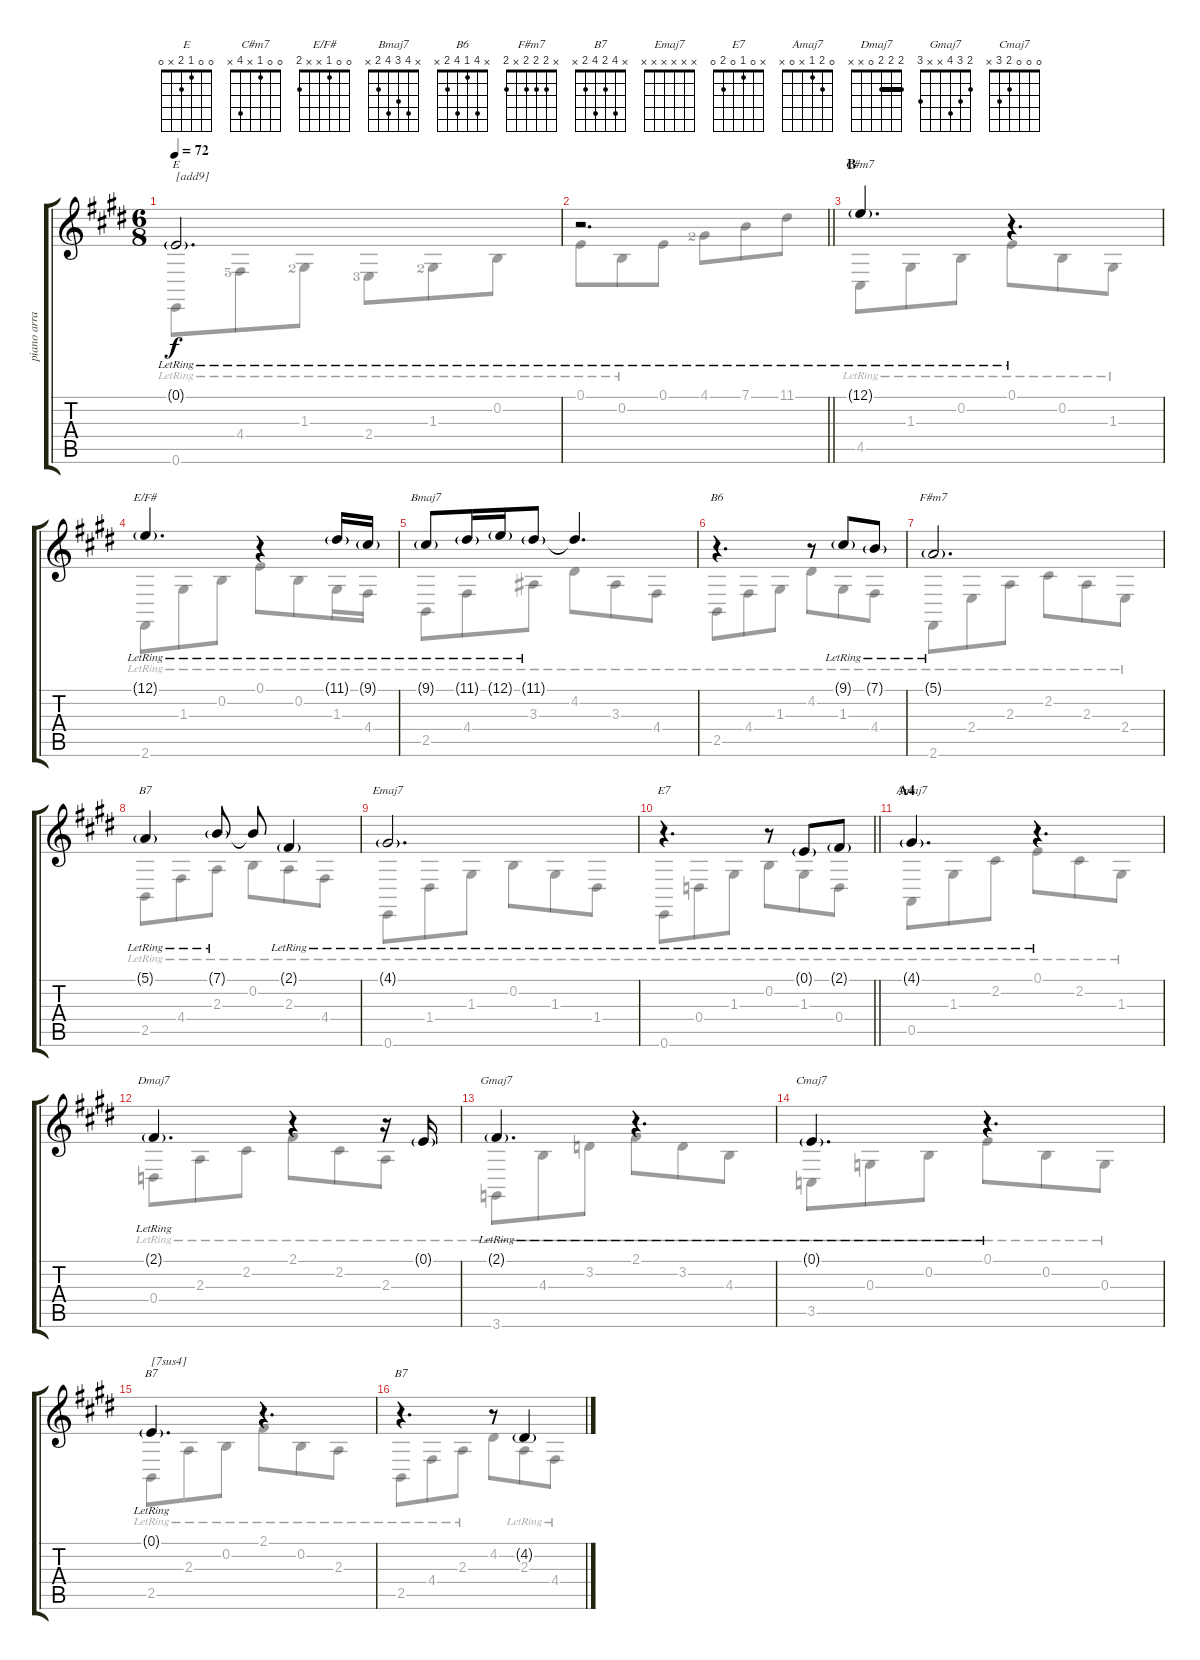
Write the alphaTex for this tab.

\track ("piano arranged for guitar" "piano arra") {instrument acousticgrandpiano}
\staff {score tabs}
\tuning (E4 B3 G3 D3 A2 E2) {hide}
\chord ("E" 0 0 1 2 x 0)
\chord ("C#m7" 0 0 1 x 4 x)
\chord ("E/F#" 0 0 1 x x 2)
\chord ("Bmaj7" x 4 3 4 2 x)
\chord ("B6" x 4 1 4 2 x)
\chord ("F#m7" x 2 2 2 x 2)
\chord ("B7" x 0 2 4 2 x)
\chord ("Emaj7" x x x x x x)
\chord ("E7" x 0 1 0 2 0)
\chord ("Amaj7" 0 2 1 x 0 x)
\chord ("Dmaj7" 2 2 2 0 x x) {barre 2}
\chord ("Gmaj7" 2 3 4 x x 3)
\chord ("Cmaj7" 0 0 0 2 3 x)
\chord ("B7" 2 0 2 x 2 x)
\chord ("B7" x 4 2 4 2 x)
\voice
\ts (6 8)
\tempo 72
\clef g2
\ks c#minor
0.1{g lr}.2{d ch "E" txt "[add9]" dy f} |
\barLineRight lightlight
r.2{d} |
\section ("" "B")
12.1{g lr}.4{d ch "C#m7"} r.4{d} |
12.1{g lr}.4{d ch "E/F#"} r.4 11.1{g lr}.16 9.1{g lr}.16 |
\ks e
9.1{g lr}.8{ch "Bmaj7"} 11.1{g lr}.16 12.1{g lr}.16 11.1{g lr}.8 11.1{t}.4{d} |
\ks c#minor
r.4{d ch "B6"} r.8 9.1{g lr}.8 7.1{g lr}.8 |
5.1{g lr}.2{d ch "F#m7"} |
5.1{g lr}.4{ch "B7"} 7.1{g lr}.8 7.1{t}.8 2.1{g lr}.4 |
4.1{g lr}.2{d ch "Emaj7"} |
\barLineRight lightlight
r.4{d ch "E7"} r.8 0.1{g lr}.8 2.1{g lr}.8 |
\section ("" "A4")
\ks e
4.1{g lr}.4{d ch "Amaj7"} r.4{d} |
\ks c#minor
2.1{g lr}.4{d ch "Dmaj7"} r.4 r.16 0.1{g}.16 |
2.1{g lr}.4{d ch "Gmaj7"} r.4{d} |
0.1{g lr}.4{d ch "Cmaj7"} r.4{d} |
\ks e
0.1{g lr}.4{d ch "B7" txt "[7sus4]"} r.4{d} |
\ks c#minor
r.4{d ch "B7"} r.8 4.2{g}.4
\voice
\clef g2
\ottava regular
\simile none
\ks c#minor
0.6{lr}.8{dy f} 4.4{lr lf 5}.8{beam merge} 1.3{lr lf 2}.8{beam split} 2.4{lr lf 3}.8{beam merge} 1.3{lr lf 2}.8 0.2{lr}.8 |
\barLineRight lightlight
0.1{lr}.8 0.2{lr}.8 0.1.8 4.1{lf 2}.8 7.1.8 11.1.8 |
4.5{lr}.8 1.3{lr}.8{beam merge} 0.2{lr}.8{beam split} 0.1{lr}.8{beam merge} 0.2{lr}.8 1.3{lr}.8 |
2.6{lr}.8 1.3{lr}.8{beam merge} 0.2{lr}.8{beam split} 0.1{lr}.8{beam merge} 0.2{lr}.8 1.3{lr}.16 4.4{lr}.16 |
\ks e
2.5{lr}.8 4.4{lr}.8{beam merge} 3.3{lr}.8{beam split} 4.2{lr}.8{beam merge} 3.3{lr}.8 4.4{lr}.8 |
\ks c#minor
2.5{lr}.8 4.4{lr}.8{beam merge} 1.3{lr}.8{beam split} 4.2{lr}.8{beam merge} 1.3{lr}.8 4.4{lr}.8 |
2.6{lr}.8 2.4{lr}.8{beam merge} 2.3{lr}.8{beam split} 2.2{lr}.8{beam merge} 2.3{lr}.8 2.4{lr}.8 |
2.5{lr}.8 4.4{lr}.8{beam merge} 2.3{lr}.8{beam split} 0.2{lr}.8{beam merge} 2.3{lr}.8 4.4{lr}.8 |
0.6{lr}.8 1.4{lr}.8{beam merge} 1.3{lr}.8{beam split} 0.2{lr}.8{beam merge} 1.3{lr}.8 1.4{lr}.8 |
\barLineRight lightlight
0.6{lr}.8 0.4{lr}.8{beam merge} 1.3{lr}.8{beam split} 0.2{lr}.8{beam merge} 1.3{lr}.8 0.4{lr}.8 |
\ks e
0.5{lr}.8 1.3{lr}.8{beam merge} 2.2{lr}.8{beam split} 0.1{lr}.8{beam merge} 2.2{lr}.8 1.3{lr}.8 |
\ks c#minor
0.4{lr}.8 2.3{lr}.8{beam merge} 2.2{lr}.8{beam split} 2.1{lr}.8{beam merge} 2.2{lr}.8 2.3{lr}.8 |
3.6{lr}.8 4.3{lr}.8{beam merge} 3.2{lr}.8{beam split} 2.1{lr}.8{beam merge} 3.2{lr}.8 4.3{lr}.8 |
3.5{lr}.8 0.3{lr}.8{beam merge} 0.2{lr}.8{beam split} 0.1{lr}.8{beam merge} 0.2{lr}.8 0.3{lr}.8 |
\ks e
2.5{lr}.8 2.3{lr}.8{beam merge} 0.2{lr}.8{beam split} 2.1{lr}.8{beam merge} 0.2{lr}.8 2.3{lr}.8 |
\ks c#minor
2.5{lr}.8 4.4{lr}.8{beam merge} 2.3{lr}.8{beam split} 4.2.8{beam merge} 2.3{lr}.8 4.4{lr}.8
